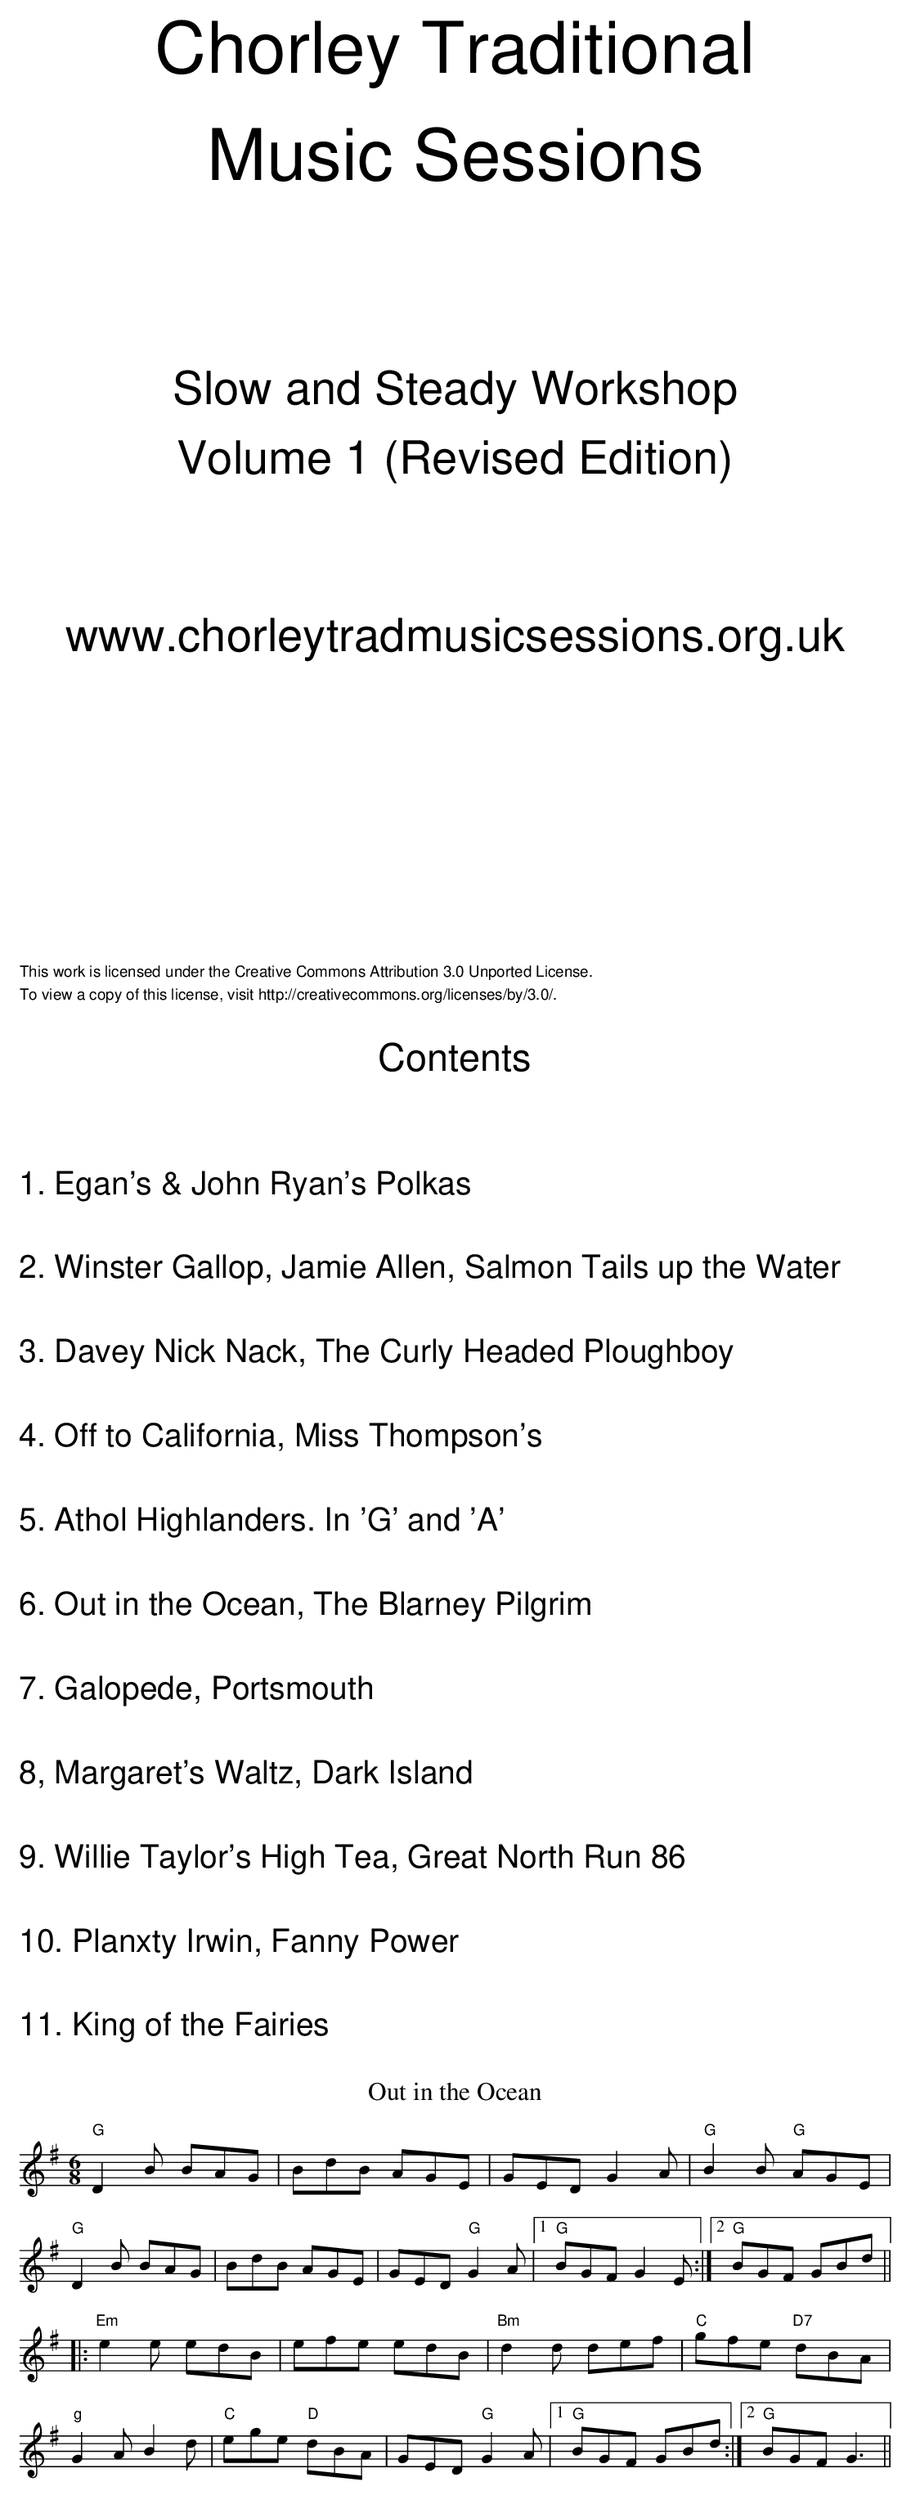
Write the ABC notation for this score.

X:1
T:Out in the Ocean
M:6/8
L:1/8
K:G
"G"D2B BAG|BdB AGE|GED G2A|"G"B2B "G"AGE|
"G"D2B BAG|BdB AGE|GED "G"G2A|1"G"BGF G2E:|2"G"BGF GBd||
|:"Em"e2 e edB|efe edB|"Bm"d2d def|"C"gfe "D7"dBA|
"g"G2A B2d|"C"ege "D"dBA|GED "G"G2A|1"G"BGF GBd:|2"G"BGF G3||
